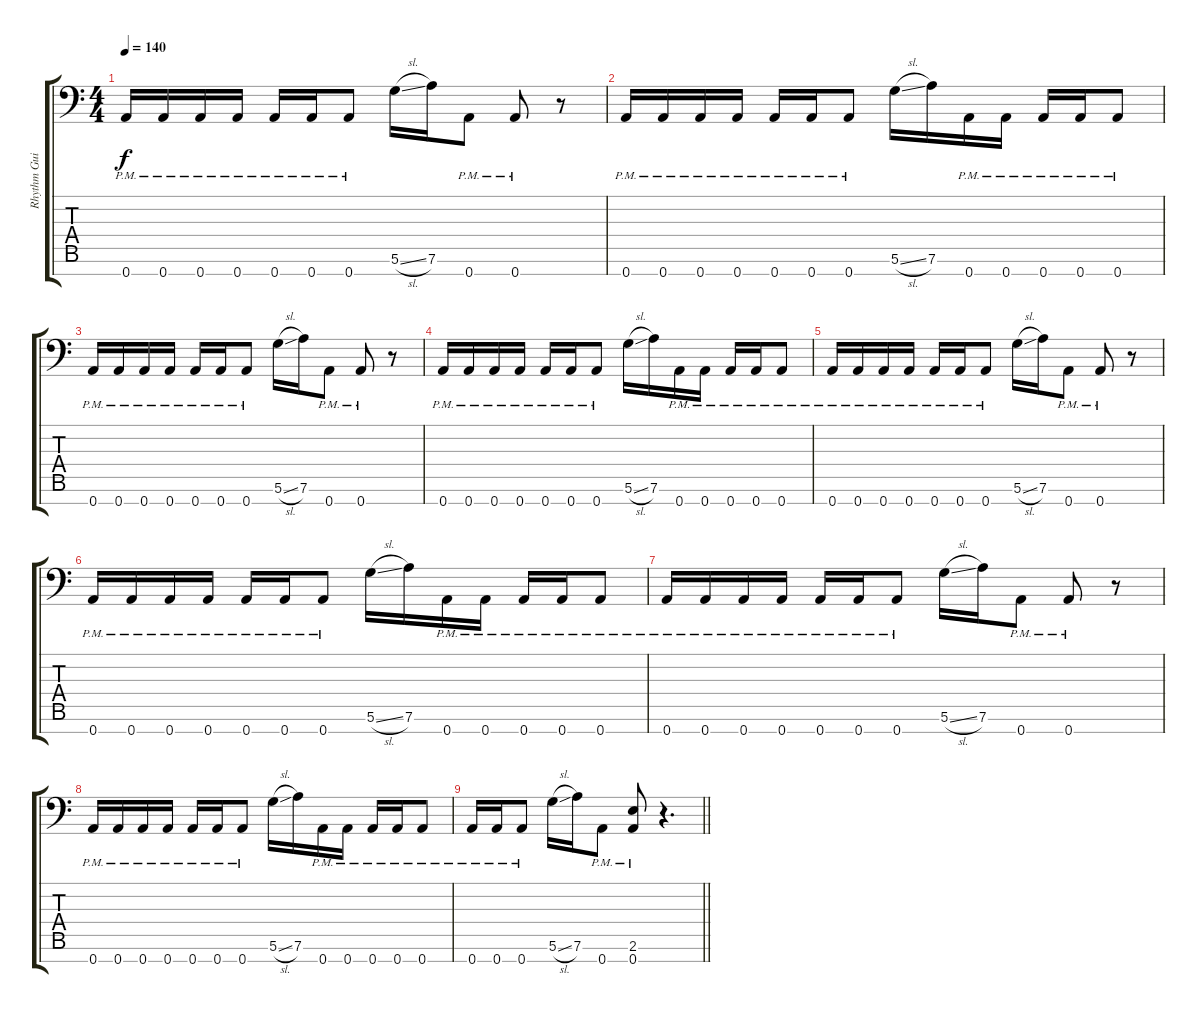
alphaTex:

\track ("Rhythm Guitar" "Rhythm Gui") {instrument distortionguitar}
\staff {score tabs}
\tuning (D4 A3 F3 C3 G2 D2 A1) {hide}
\ts (4 4)
\tempo 140
\clef f4
\ks aminor
0.7{pm}.16{dy f} 0.7{pm}.16 0.7{pm}.16 0.7{pm}.16 0.7{pm}.16 0.7{pm}.16 0.7{pm}.8 5.6{sl}.16 7.6.16 0.7{pm}.8 0.7{pm}.8 r.8 |
0.7{pm}.16 0.7{pm}.16 0.7{pm}.16 0.7{pm}.16 0.7{pm}.16 0.7{pm}.16 0.7{pm}.8 5.6{sl}.16 7.6.16 0.7{pm}.16 0.7{pm}.16 0.7{pm}.16 0.7{pm}.16 0.7{pm}.8 |
0.7{pm}.16 0.7{pm}.16 0.7{pm}.16 0.7{pm}.16 0.7{pm}.16 0.7{pm}.16 0.7{pm}.8 5.6{sl}.16 7.6.16 0.7{pm}.8 0.7{pm}.8 r.8 |
0.7{pm}.16 0.7{pm}.16 0.7{pm}.16 0.7{pm}.16 0.7{pm}.16 0.7{pm}.16 0.7{pm}.8 5.6{sl}.16 7.6.16 0.7{pm}.16 0.7{pm}.16 0.7{pm}.16 0.7{pm}.16 0.7{pm}.8 |
0.7{pm}.16 0.7{pm}.16 0.7{pm}.16 0.7{pm}.16 0.7{pm}.16 0.7{pm}.16 0.7{pm}.8 5.6{sl}.16 7.6.16 0.7{pm}.8 0.7{pm}.8 r.8 |
0.7{pm}.16 0.7{pm}.16 0.7{pm}.16 0.7{pm}.16 0.7{pm}.16 0.7{pm}.16 0.7{pm}.8 5.6{sl}.16 7.6.16 0.7{pm}.16 0.7{pm}.16 0.7{pm}.16 0.7{pm}.16 0.7{pm}.8 |
0.7{pm}.16 0.7{pm}.16 0.7{pm}.16 0.7{pm}.16 0.7{pm}.16 0.7{pm}.16 0.7{pm}.8 5.6{sl}.16 7.6.16 0.7{pm}.8 0.7{pm}.8 r.8 |
0.7{pm}.16 0.7{pm}.16 0.7{pm}.16 0.7{pm}.16 0.7{pm}.16 0.7{pm}.16 0.7{pm}.8 5.6{sl}.16 7.6.16 0.7{pm}.16 0.7{pm}.16 0.7{pm}.16 0.7{pm}.16 0.7{pm}.8 |
\barLineRight lightlight
0.7{pm}.16 0.7{pm}.16 0.7{pm}.8 5.6{sl}.16 7.6.16 0.7{pm}.8 (2.6{pm} 0.7{pm}).8 r.4{d}
